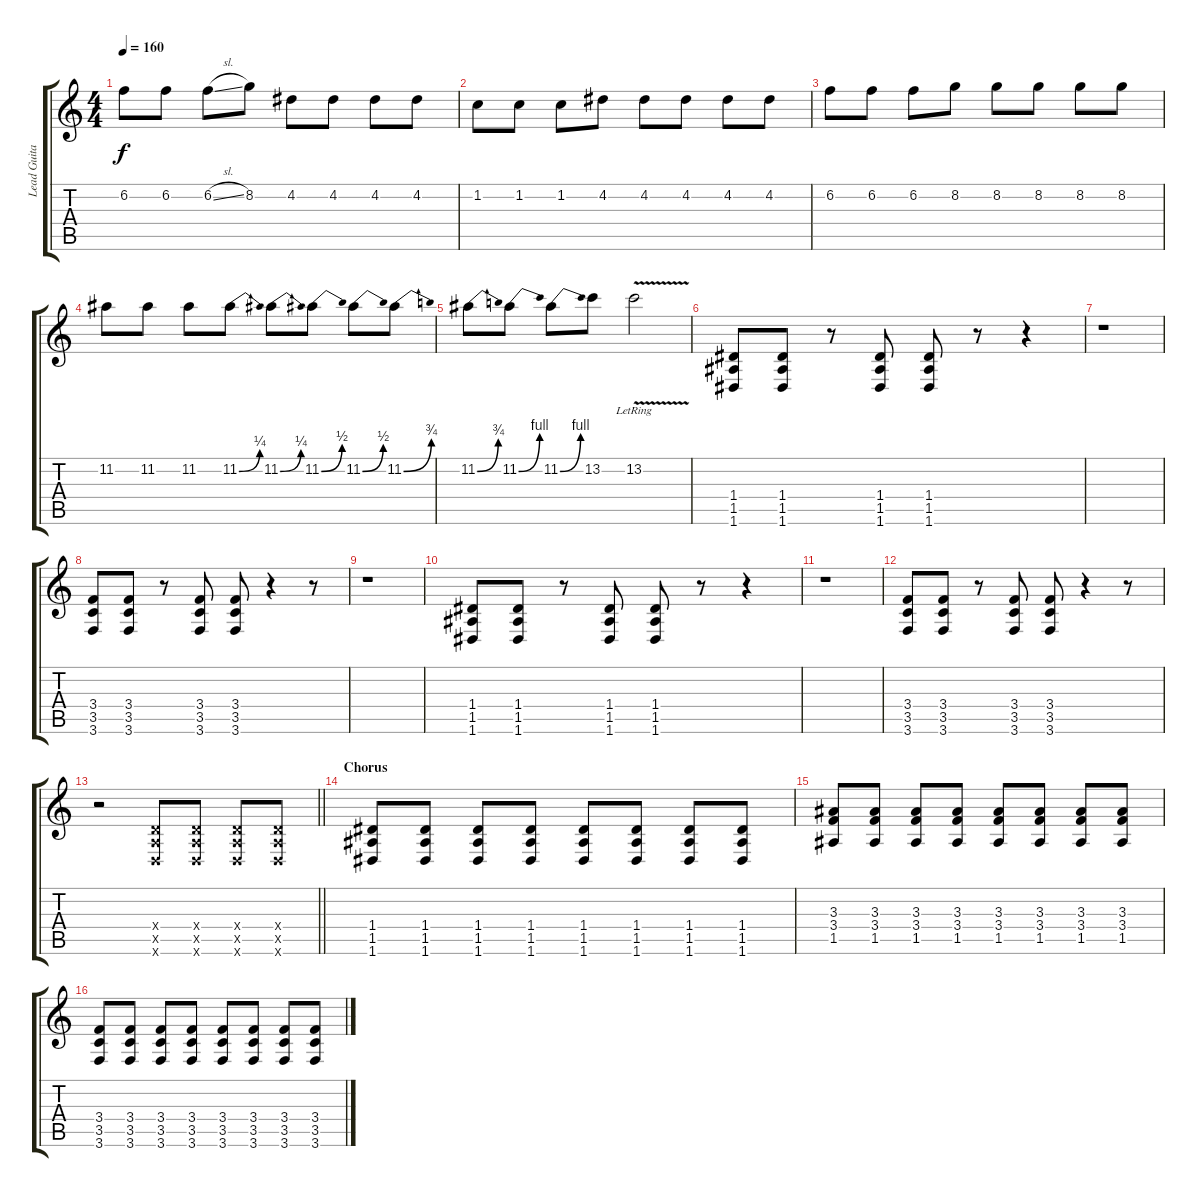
\track ("Lead Guitar" "Lead Guita") {instrument distortionguitar}
\staff {score tabs}
\tuning (E4 B3 G3 D3 A2 D2) {hide}
\ts (4 4)
\tempo 160
\clef g2
\ks c
6.2.8{dy f} 6.2.8 6.2{sl}.8 8.2.8 4.2.8 4.2.8 4.2.8 4.2.8 |
1.2.8 1.2.8 1.2.8 4.2.8 4.2.8 4.2.8 4.2.8 4.2.8 |
6.2.8 6.2.8 6.2.8 8.2.8 8.2.8 8.2.8 8.2.8 8.2.8 |
11.2.8 11.2.8 11.2.8 11.2{be (bend 0 0 60 1)}.8 11.2{be (bend 0 0 60 1)}.8 11.2{be (bend 0 0 60 2)}.8 11.2{be (bend 0 0 60 2)}.8 11.2{be (bend 0 0 60 3)}.8 |
11.2{be (bend 0 0 60 3)}.8 11.2{be (bend 0 0 60 4)}.8 11.2{be (bend 0 0 60 4)}.8 13.2.8 13.2{v lr}.2 |
(1.4 1.5 1.6).8 (1.4 1.5 1.6).8 r.8 (1.4 1.5 1.6).8 (1.4 1.5 1.6).8 r.8 r.4 |
r.1 |
(3.4 3.5 3.6).8 (3.4 3.5 3.6).8 r.8 (3.4 3.5 3.6).8 (3.4 3.5 3.6).8 r.4 r.8 |
r.1 |
(1.4 1.5 1.6).8 (1.4 1.5 1.6).8 r.8 (1.4 1.5 1.6).8 (1.4 1.5 1.6).8 r.8 r.4 |
r.1 |
(3.4 3.5 3.6).8 (3.4 3.5 3.6).8 r.8 (3.4 3.5 3.6).8 (3.4 3.5 3.6).8 r.4 r.8 |
\barLineRight lightlight
r.2 (0.4{x} 0.5{x} 0.6{x}).8 (0.4{x} 0.5{x} 0.6{x}).8 (0.4{x} 0.5{x} 0.6{x}).8 (0.4{x} 0.5{x} 0.6{x}).8 |
\section ("" "Chorus")
(1.4 1.5 1.6).8 (1.4 1.5 1.6).8 (1.4 1.5 1.6).8 (1.4 1.5 1.6).8 (1.4 1.5 1.6).8 (1.4 1.5 1.6).8 (1.4 1.5 1.6).8 (1.4 1.5 1.6).8 |
(3.3 3.4 1.5).8 (3.3 3.4 1.5).8 (3.3 3.4 1.5).8 (3.3 3.4 1.5).8 (3.3 3.4 1.5).8 (3.3 3.4 1.5).8 (3.3 3.4 1.5).8 (3.3 3.4 1.5).8 |
(3.4 3.5 3.6).8 (3.4 3.5 3.6).8 (3.4 3.5 3.6).8 (3.4 3.5 3.6).8 (3.4 3.5 3.6).8 (3.4 3.5 3.6).8 (3.4 3.5 3.6).8 (3.4 3.5 3.6).8
